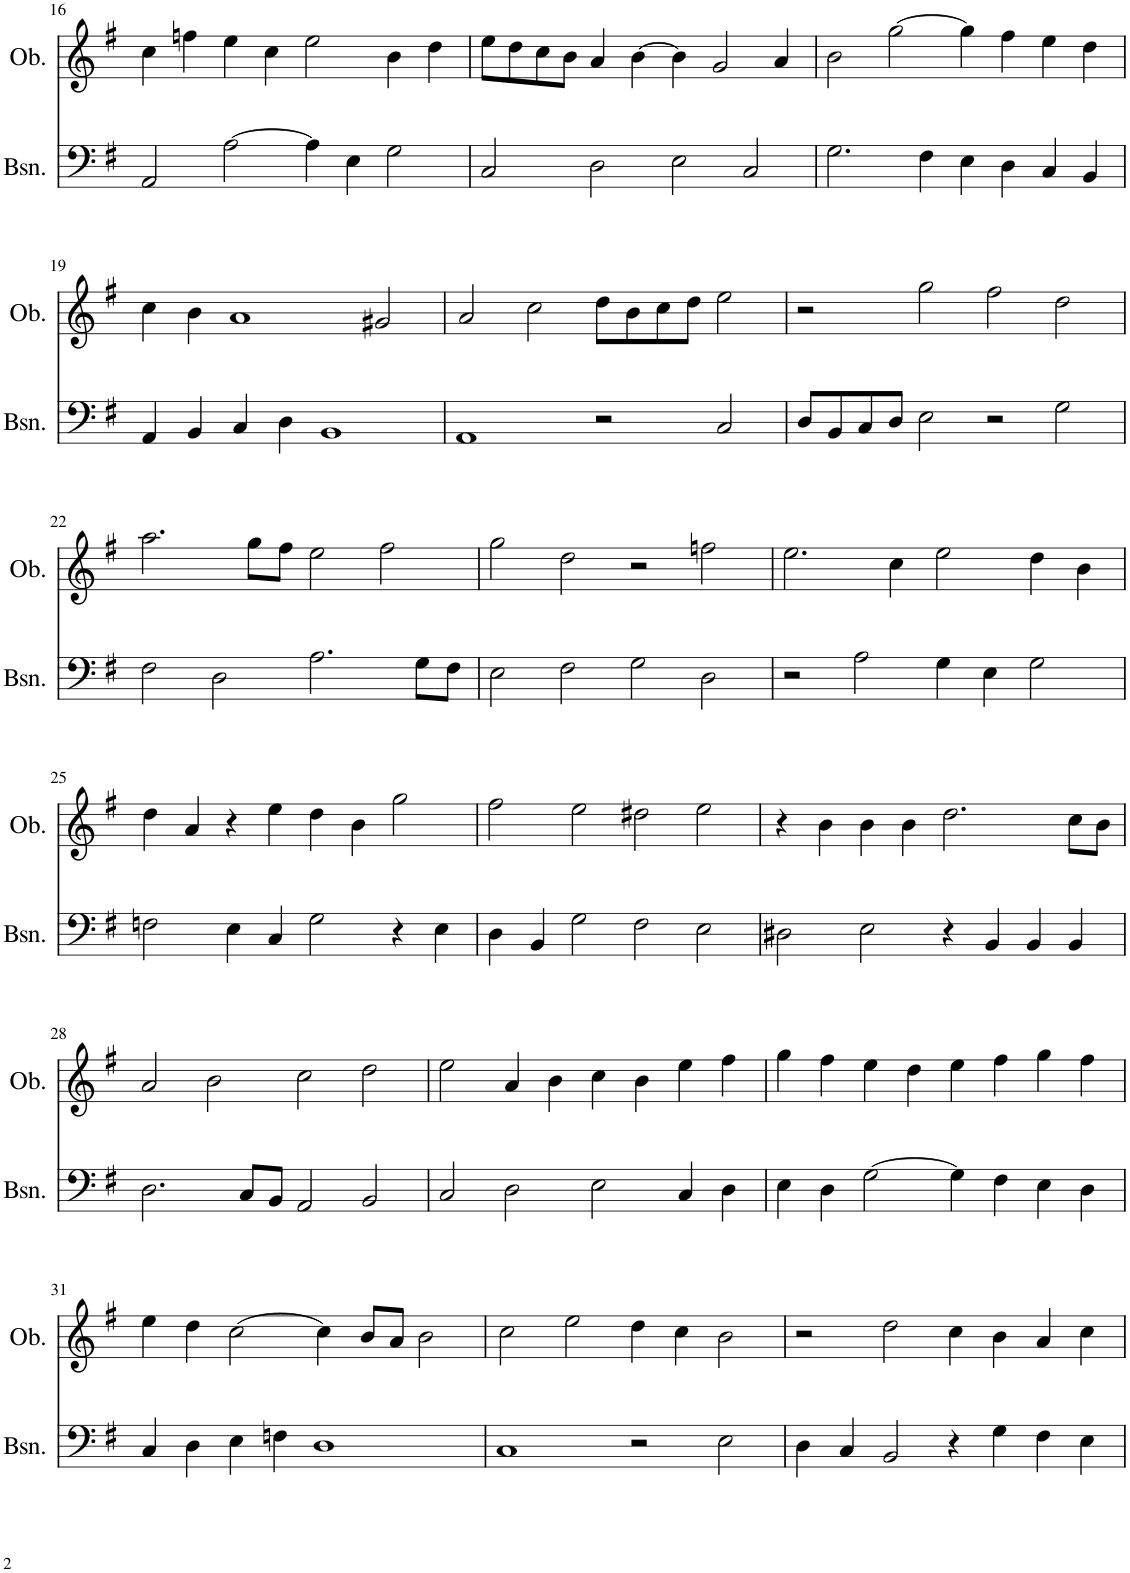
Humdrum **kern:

**kern	**kern
*part2	*part1
*staff2	*staff1
*I"ファゴット	*I"オーボエ
!!LO:PB:g=z
*clefF4	*clefG2
*k[f#]	*k[f#]
*M8/4	*M8/4
=16	=16
2AA/	4cc\
.	4ffn\
[2A\	4ee\
.	4cc\
4A\]	2ee\
4E\	.
2G\	4b\
.	4dd\
=17	=17
2C/	8ee\L
.	8dd\
.	8cc\
.	8b\J
2D\	4a/
.	[4b\
2E\	4b\]
.	2g/
2C/	.
.	4a/
=18	=18
2.G\	2b\
.	[2gg\
4F#\	.
4E\	4gg\]
4D\	4ff#\
4C/	4ee\
4BB/	4dd\
!!LO:LB:g=z
=19	=19
4AA/	4cc\
4BB/	4b\
4C/	1a
4D\	.
1BB	.
.	2g#X/
=20	=20
1AA	2a/
.	2cc\
2r	8dd\L
.	8b\
.	8cc\
.	8dd\J
2C/	2ee\
=21	=21
8D/L	2r
8BB/	.
8C/	.
8D/J	.
2E\	2gg\
2r	2ff#\
2G\	2dd\
!!LO:LB:g=z
=22	=22
2F#\	2.aa\
2D\	.
.	8gg\L
.	8ff#\J
2.A\	2ee\
.	2ff#\
8G\L	.
8F#\J	.
=23	=23
2E\	2gg\
2F#\	2dd\
2G\	2r
2D\	2ffn\
=24	=24
2r	2.ee\
2A\	.
.	4cc\
4G\	2ee\
4E\	.
2G\	4dd\
.	4b\
!!LO:LB:g=z
=25	=25
2Fn\	4dd\
.	4a/
4E\	4r
4C/	4ee\
2G\	4dd\
.	4b\
4r	2gg\
4E\	.
=26	=26
4D\	2ff#\
4BB/	.
2G\	2ee\
2F#\	2dd#X\
2E\	2ee\
=27	=27
2D#X\	4r
.	4b\
2E\	4b\
.	4b\
4r	2.dd\
4BB/	.
4BB/	.
4BB/	8cc\L
.	8b\J
!!LO:LB:g=z
=28	=28
2.D\	2a/
.	2b\
8C/L	.
8BB/J	.
2AA/	2cc\
2BB/	2dd\
=29	=29
2C/	2ee\
2D\	4a/
.	4b\
2E\	4cc\
.	4b\
4C/	4ee\
4D\	4ff#\
=30	=30
4E\	4gg\
4D\	4ff#\
[2G\	4ee\
.	4dd\
4G\]	4ee\
4F#\	4ff#\
4E\	4gg\
4D\	4ff#\
!!LO:LB:g=z
=31	=31
4C/	4ee\
4D\	4dd\
4E\	[2cc\
4Fn\	.
1D	4cc\]
.	8b/L
.	8a/J
.	2b\
=32	=32
1C	2cc\
.	2ee\
2r	4dd\
.	4cc\
2E\	2b\
=33	=33
4D\	2r
4C/	.
2BB/	2dd\
4r	4cc\
4G\	4b\
4F#\	4a/
4E\	4cc\
=	=
*-	*-
